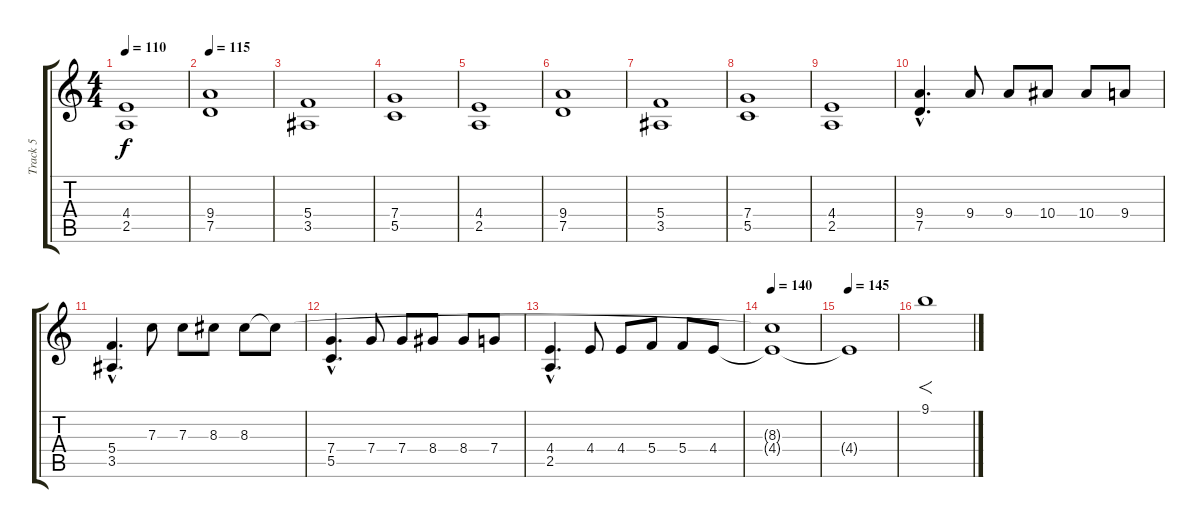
\track ("Track 5" "Track 5") {instrument distortionguitar}
\staff {score tabs}
\tuning (D4 A3 F3 C3 G2 D2) {hide}
\ts (4 4)
\tempo 110
\clef g2
\ks c
(4.4 2.5).1{dy f} |
\tempo 115
(9.4 7.5).1 |
(5.4 3.5).1 |
(7.4 5.5).1 |
(4.4 2.5).1 |
(9.4 7.5).1 |
(5.4 3.5).1 |
(7.4 5.5).1 |
(4.4 2.5).1 |
(9.4{hac} 7.5{hac}).4{d} 9.4.8 9.4.8 10.4.8 10.4.8 9.4.8 |
(5.4{hac} 3.5{hac}).4{d} 7.3.8 7.3.8 8.3.8 8.3.8 8.3{t}.8 |
(7.4{hac} 5.5{hac}).4{d} 7.4.8 7.4.8 8.4.8 8.4.8 7.4.8 |
(4.4{hac} 2.5{hac}).4{d} 4.4.8 4.4.8 5.4.8 5.4.8 4.4.8 |
\tempo 140
(8.3{t} 4.4{t}).1 |
\tempo 145
4.4{t}.1 |
9.1.1{f}
